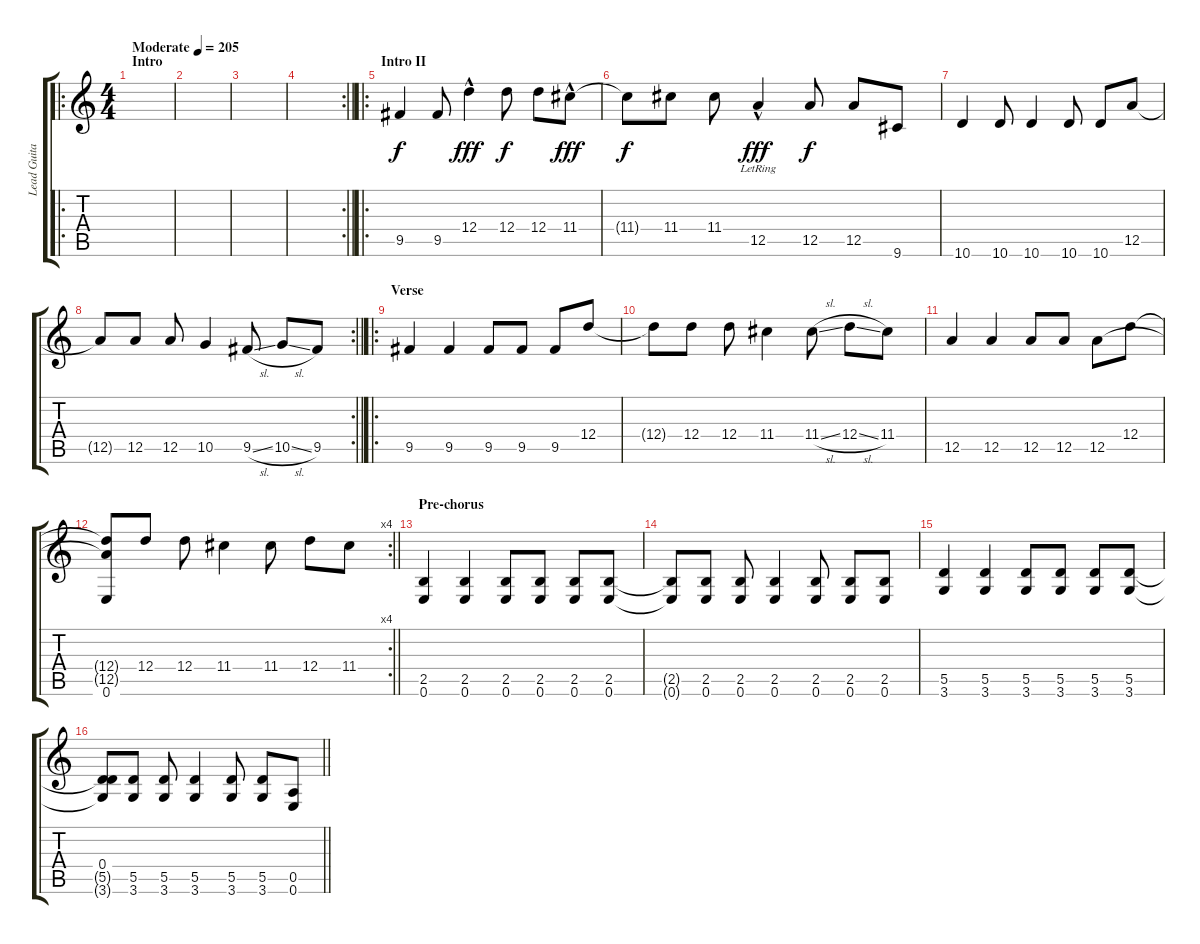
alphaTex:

\track ("Lead Guitar" "Lead Guita") {instrument distortionguitar}
\staff {score tabs}
\tuning (E4 B3 G3 D3 A2 E2) {hide}
\ro
\ts (4 4)
\section ("" "Intro")
\tempo (205 "Moderate")
\clef g2
\ks c
|
|
|
\rc 2
\barLineRight lightlight
|
\ro
\section ("" "Intro II")
9.5.4 9.5.8 12.4{hac}.4{dy fff} 12.4.8{dy f} 12.4.8 11.4{hac}.8{dy fff} |
11.4{t}.8{dy f} 11.4.8 11.4.8 12.5{hac lr}.4{dy fff} 12.5.8{dy f} 12.5.8 9.6.8 |
10.6.4 10.6.8 10.6.4 10.6.8 10.6.8 12.5.8 |
\rc 2
\barLineRight lightlight
12.5{t}.8 12.5.8 12.5.8 10.5.4 9.5{sl}.8 10.5{sl}.8 9.5.8 |
\ro
\section ("" "Verse")
9.5.4 9.5.4 9.5.8 9.5.8 9.5.8 12.4.8 |
12.4{t}.8 12.4.8 12.4.8 11.4.4 11.4{sl}.8 12.4{sl}.8 11.4.8 |
12.5.4 12.5.4 12.5.8 12.5.8 12.5.8 12.4.8 |
\rc 4
\barLineRight lightlight
(12.4{t} 12.5{t} 0.6).8 12.4.8 12.4.8 11.4.4 11.4.8 12.4.8 11.4.8 |
\section ("" "Pre-chorus")
(2.5 0.6).4 (2.5 0.6).4 (2.5 0.6).8 (2.5 0.6).8 (2.5 0.6).8 (2.5 0.6).8 |
(2.5{t} 0.6{t}).8 (2.5 0.6).8 (2.5 0.6).8 (2.5 0.6).4 (2.5 0.6).8 (2.5 0.6).8 (2.5 0.6).8 |
(5.5 3.6).4 (5.5 3.6).4 (5.5 3.6).8 (5.5 3.6).8 (5.5 3.6).8 (5.5 3.6).8 |
\barLineRight lightlight
(0.4 5.5{t} 3.6{t}).8 (5.5 3.6).8 (5.5 3.6).8 (5.5 3.6).4 (5.5 3.6).8 (5.5 3.6).8 (0.5 0.6).8
